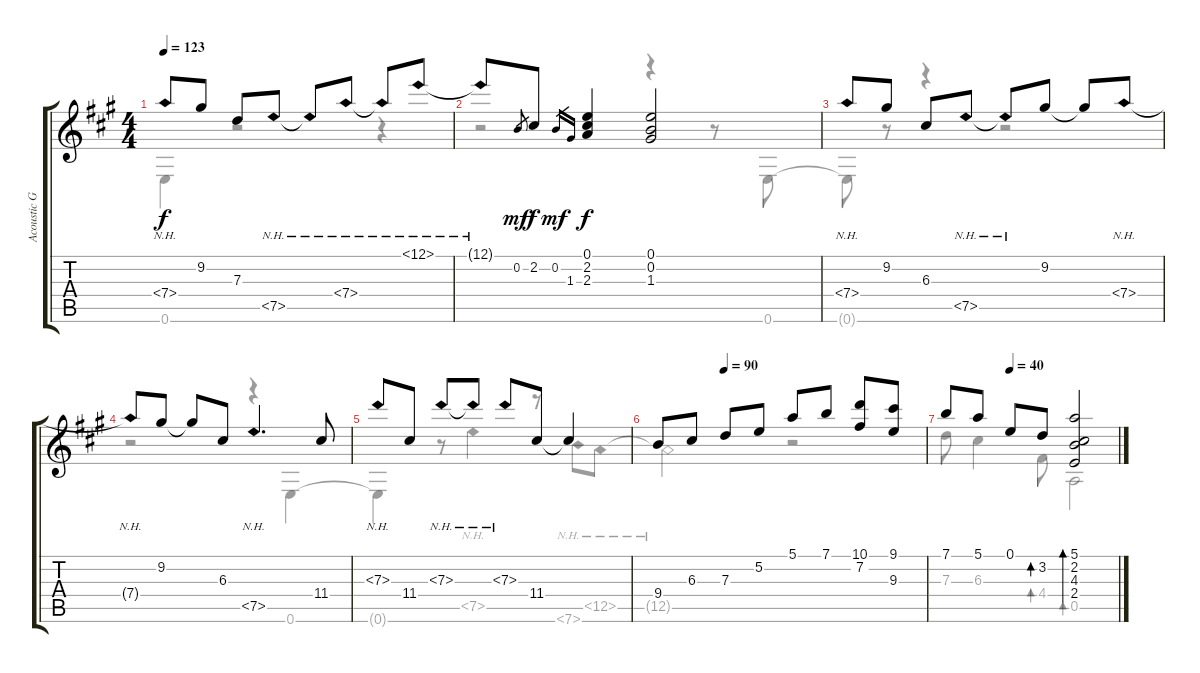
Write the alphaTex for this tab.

\track ("Acoustic Guitar" "Acoustic G") {instrument acousticguitarnylon}
\staff {score tabs}
\tuning (E4 B3 G3 D3 A2 E2) {hide}
\voice
\ts (4 4)
\tempo 123
\clef g2
\ks a
7.4{nh}.8{dy f} 9.2.8 7.3.8 7.5{nh}.8 7.5{nh t}.8 7.4{nh}.8 7.4{nh t}.8 12.1{nh}.8 |
12.1{nh t}.8 0.2.8{gr dy mf} 2.2.8{dy f} 0.2.16{gr dy mf} 1.3.16{gr} (0.1 2.2 2.3).4{dy f} (0.1 0.2 1.3).2 |
7.4{nh}.8 9.2.8 6.3.8 7.5{nh}.8 7.5{nh t}.8 9.2.8 9.2{t}.8 7.4{nh}.8 |
7.4{nh t}.8 9.2.8 9.2{t}.8 6.3.8 7.5{nh}.4{d} 11.4.8 |
7.3{nh}.8 11.4.8 7.3{nh}.8 7.3{nh t}.8 7.3{nh}.8 11.4.8 11.4{t}.4 |
\tempo (90 0.25)
9.4.8 6.3.8 7.3.8 5.2.8 5.1.8 7.1.8 (10.1 7.2).8 (9.1 9.3).8 |
\tempo (40 0.375)
7.1.8 5.1.8 0.1.8 3.2.8{bd 30} (5.1 2.2 4.3 2.4).2{bd 30}
\voice
\clef g2
\ottava regular
\simile none
\ks a
0.6{t}.4{dy f} r.2 r.4 |
r.2 r.4 r.8 0.6.8 |
0.6{t}.8 r.8 r.4 r.2 |
r.2 r.4 0.6.4 |
0.6{t}.4 r.8 7.5{nh}.4 r.8 7.6{nh}.8 12.5{nh}.8 |
12.5{nh t}.2 r.2 |
7.3.8 6.3.4 4.4.8{bd 30} 0.5.2{bd 30}
